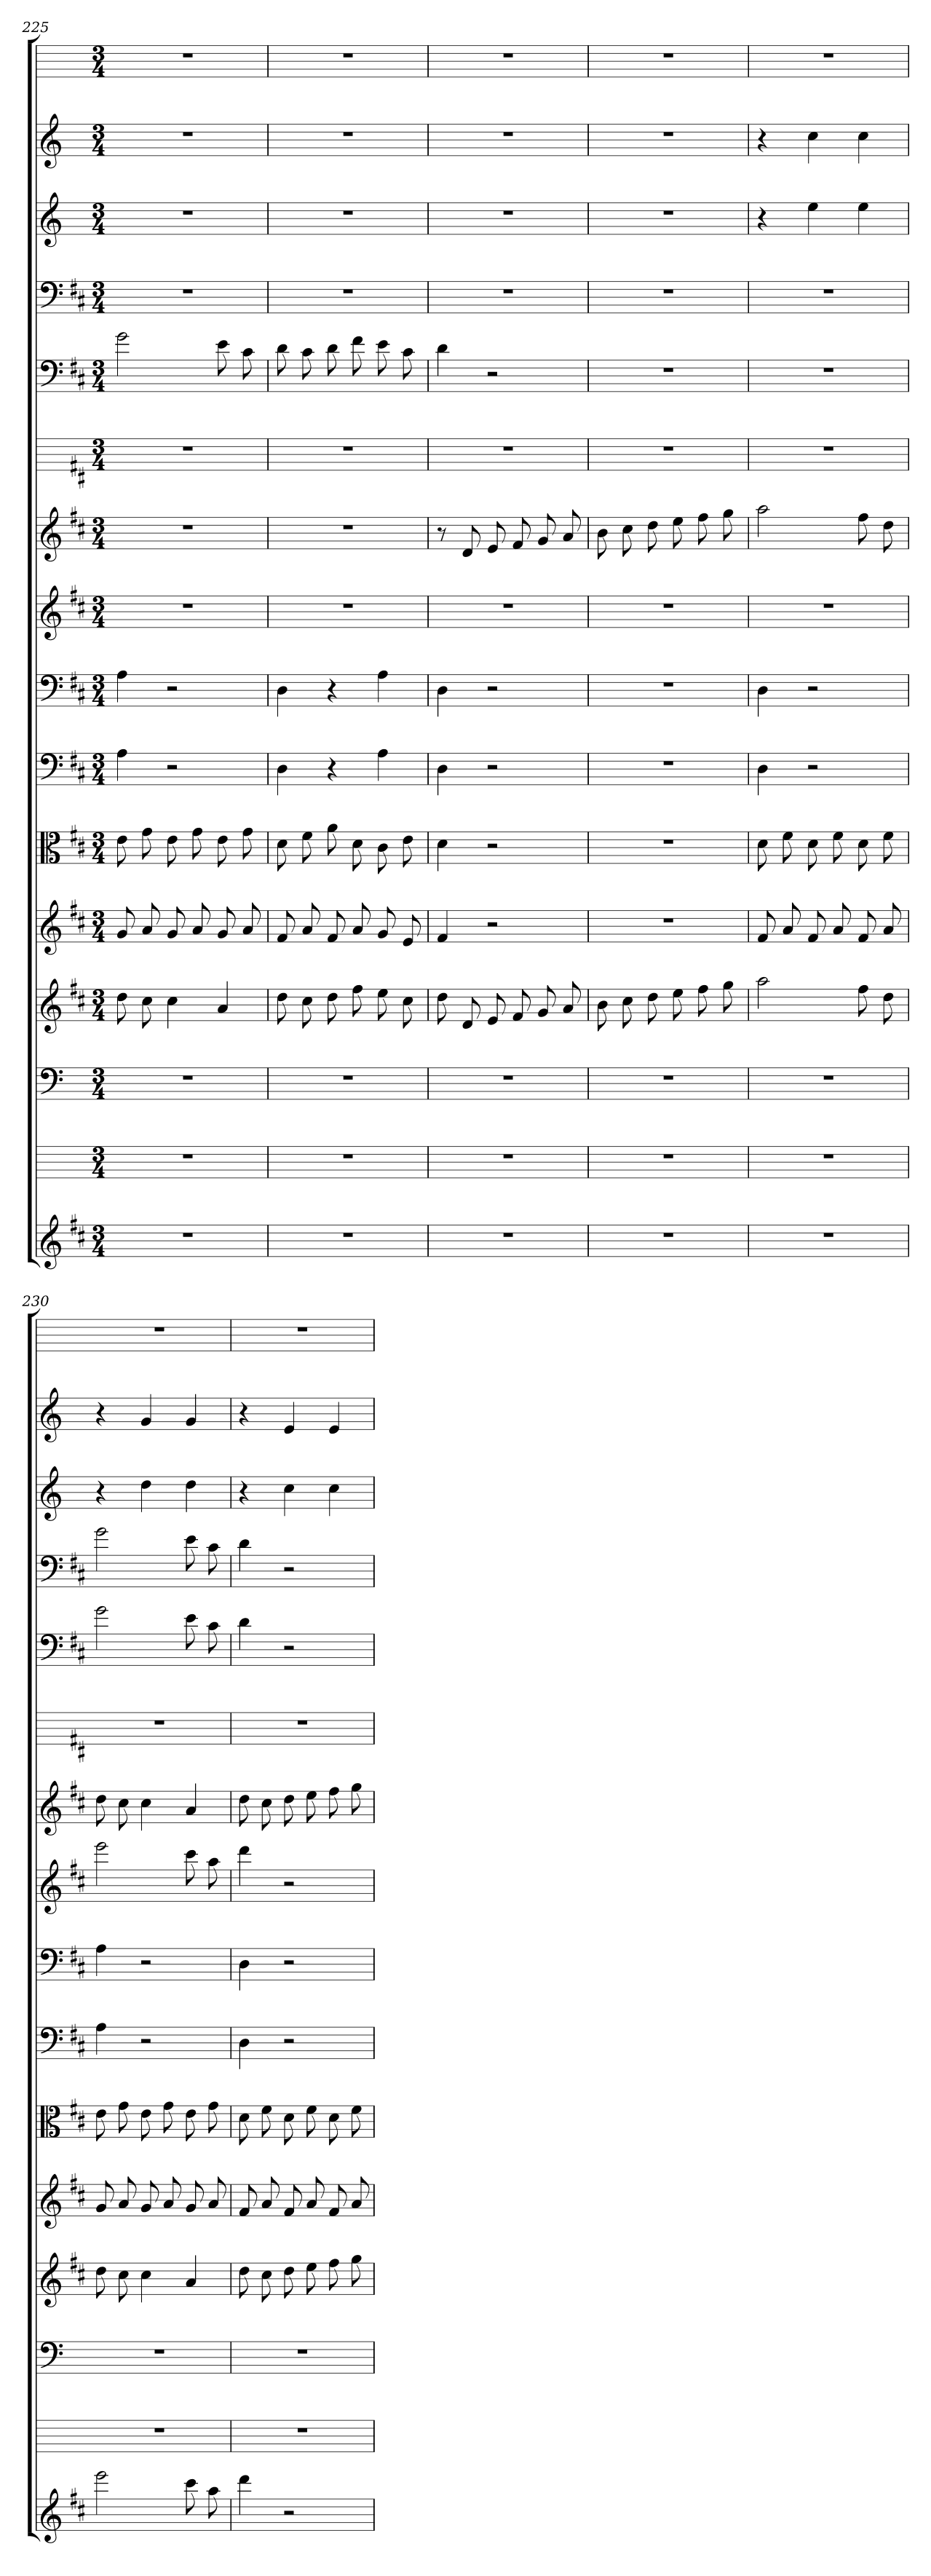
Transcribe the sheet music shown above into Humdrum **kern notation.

**kern	**kern	**kern	**kern	**kern	**kern	**kern	**kern	**kern	**kern	**kern	**kern	**kern	**kern	**kern	**kern
*part16	*part15	*part14	*part13	*part12	*part11	*part10	*part9	*part8	*part7	*part6	*part5	*part4	*part3	*part2	*part1
*staff16	*staff15	*staff14	*staff13	*staff12	*staff11	*staff10	*staff9	*staff8	*staff7	*staff6	*staff5	*staff4	*staff3	*staff2	*staff1
*	*	*clefF4	*	*	*clefC3	*clefF4	*clefF4	*	*	*	*clefF4	*clefF4	*	*	*
*k[f#c#]	*k[]	*k[]	*k[f#c#]	*k[f#c#]	*k[f#c#]	*k[f#c#]	*k[f#c#]	*k[f#c#]	*k[f#c#]	*k[f#c#]	*k[f#c#]	*k[f#c#]	*k[]	*k[]	*k[]
*M3/4	*M3/4	*M3/4	*M3/4	*M3/4	*M3/4	*M3/4	*M3/4	*M3/4	*M3/4	*M3/4	*M3/4	*M3/4	*M3/4	*M3/4	*M3/4
=225	=225	=225	=225	=225	=225	=225	=225	=225	=225	=225	=225	=225	=225	=225	=225
2.r	2.r	2.r	8dd	8g	8e	4A	4A	2.r	2.r	2.r	2g	2.r	2.r	2.r	2.r
.	.	.	8cc#	8a	8g	.	.	.	.	.	.	.	.	.	.
.	.	.	4cc#	8g	8e	2r	2r	.	.	.	.	.	.	.	.
.	.	.	.	8a	8g	.	.	.	.	.	.	.	.	.	.
.	.	.	4a	8g	8e	.	.	.	.	.	8e	.	.	.	.
.	.	.	.	8a	8g	.	.	.	.	.	8c#	.	.	.	.
=226	=226	=226	=226	=226	=226	=226	=226	=226	=226	=226	=226	=226	=226	=226	=226
2.r	2.r	2.r	8dd	8f#	8d	4D	4D	2.r	2.r	2.r	8d	2.r	2.r	2.r	2.r
.	.	.	8cc#	8a	8f#	.	.	.	.	.	8c#	.	.	.	.
.	.	.	8dd	8f#	8a	4r	4r	.	.	.	8d	.	.	.	.
.	.	.	8ff#	8a	8d	.	.	.	.	.	8f#	.	.	.	.
.	.	.	8ee	8g	8c#	4A	4A	.	.	.	8e	.	.	.	.
.	.	.	8cc#	8e	8e	.	.	.	.	.	8c#	.	.	.	.
=227	=227	=227	=227	=227	=227	=227	=227	=227	=227	=227	=227	=227	=227	=227	=227
2.r	2.r	2.r	8dd	4f#	4d	4D	4D	2.r	8r	2.r	4d	2.r	2.r	2.r	2.r
.	.	.	8d	.	.	.	.	.	8d	.	.	.	.	.	.
.	.	.	8e	2r	2r	2r	2r	.	8e	.	2r	.	.	.	.
.	.	.	8f#	.	.	.	.	.	8f#	.	.	.	.	.	.
.	.	.	8g	.	.	.	.	.	8g	.	.	.	.	.	.
.	.	.	8a	.	.	.	.	.	8a	.	.	.	.	.	.
=228	=228	=228	=228	=228	=228	=228	=228	=228	=228	=228	=228	=228	=228	=228	=228
2.r	2.r	2.r	8b	2.r	2.r	2.r	2.r	2.r	8b	2.r	2.r	2.r	2.r	2.r	2.r
.	.	.	8cc#	.	.	.	.	.	8cc#	.	.	.	.	.	.
.	.	.	8dd	.	.	.	.	.	8dd	.	.	.	.	.	.
.	.	.	8ee	.	.	.	.	.	8ee	.	.	.	.	.	.
.	.	.	8ff#	.	.	.	.	.	8ff#	.	.	.	.	.	.
.	.	.	8gg	.	.	.	.	.	8gg	.	.	.	.	.	.
=229	=229	=229	=229	=229	=229	=229	=229	=229	=229	=229	=229	=229	=229	=229	=229
2.r	2.r	2.r	2aa	8f#	8d	4D	4D	2.r	2aa	2.r	2.r	2.r	4r	4r	2.r
.	.	.	.	8a	8f#	.	.	.	.	.	.	.	.	.	.
.	.	.	.	8f#	8d	2r	2r	.	.	.	.	.	4ee	4cc	.
.	.	.	.	8a	8f#	.	.	.	.	.	.	.	.	.	.
.	.	.	8ff#	8f#	8d	.	.	.	8ff#	.	.	.	4ee	4cc	.
.	.	.	8dd	8a	8f#	.	.	.	8dd	.	.	.	.	.	.
=230	=230	=230	=230	=230	=230	=230	=230	=230	=230	=230	=230	=230	=230	=230	=230
2eee	2.r	2.r	8dd	8g	8e	4A	4A	2eee	8dd	2.r	2g	2g	4r	4r	2.r
.	.	.	8cc#	8a	8g	.	.	.	8cc#	.	.	.	.	.	.
.	.	.	4cc#	8g	8e	2r	2r	.	4cc#	.	.	.	4dd	4g	.
.	.	.	.	8a	8g	.	.	.	.	.	.	.	.	.	.
8ccc#	.	.	4a	8g	8e	.	.	8ccc#	4a	.	8e	8e	4dd	4g	.
8aa	.	.	.	8a	8g	.	.	8aa	.	.	8c#	8c#	.	.	.
=231	=231	=231	=231	=231	=231	=231	=231	=231	=231	=231	=231	=231	=231	=231	=231
4ddd	2.r	2.r	8dd	8f#	8d	4D	4D	4ddd	8dd	2.r	4d	4d	4r	4r	2.r
.	.	.	8cc#	8a	8f#	.	.	.	8cc#	.	.	.	.	.	.
2r	.	.	8dd	8f#	8d	2r	2r	2r	8dd	.	2r	2r	4cc	4e	.
.	.	.	8ee	8a	8f#	.	.	.	8ee	.	.	.	.	.	.
.	.	.	8ff#	8f#	8d	.	.	.	8ff#	.	.	.	4cc	4e	.
.	.	.	8gg	8a	8f#	.	.	.	8gg	.	.	.	.	.	.
=	=	=	=	=	=	=	=	=	=	=	=	=	=	=	=
*-	*-	*-	*-	*-	*-	*-	*-	*-	*-	*-	*-	*-	*-	*-	*-
